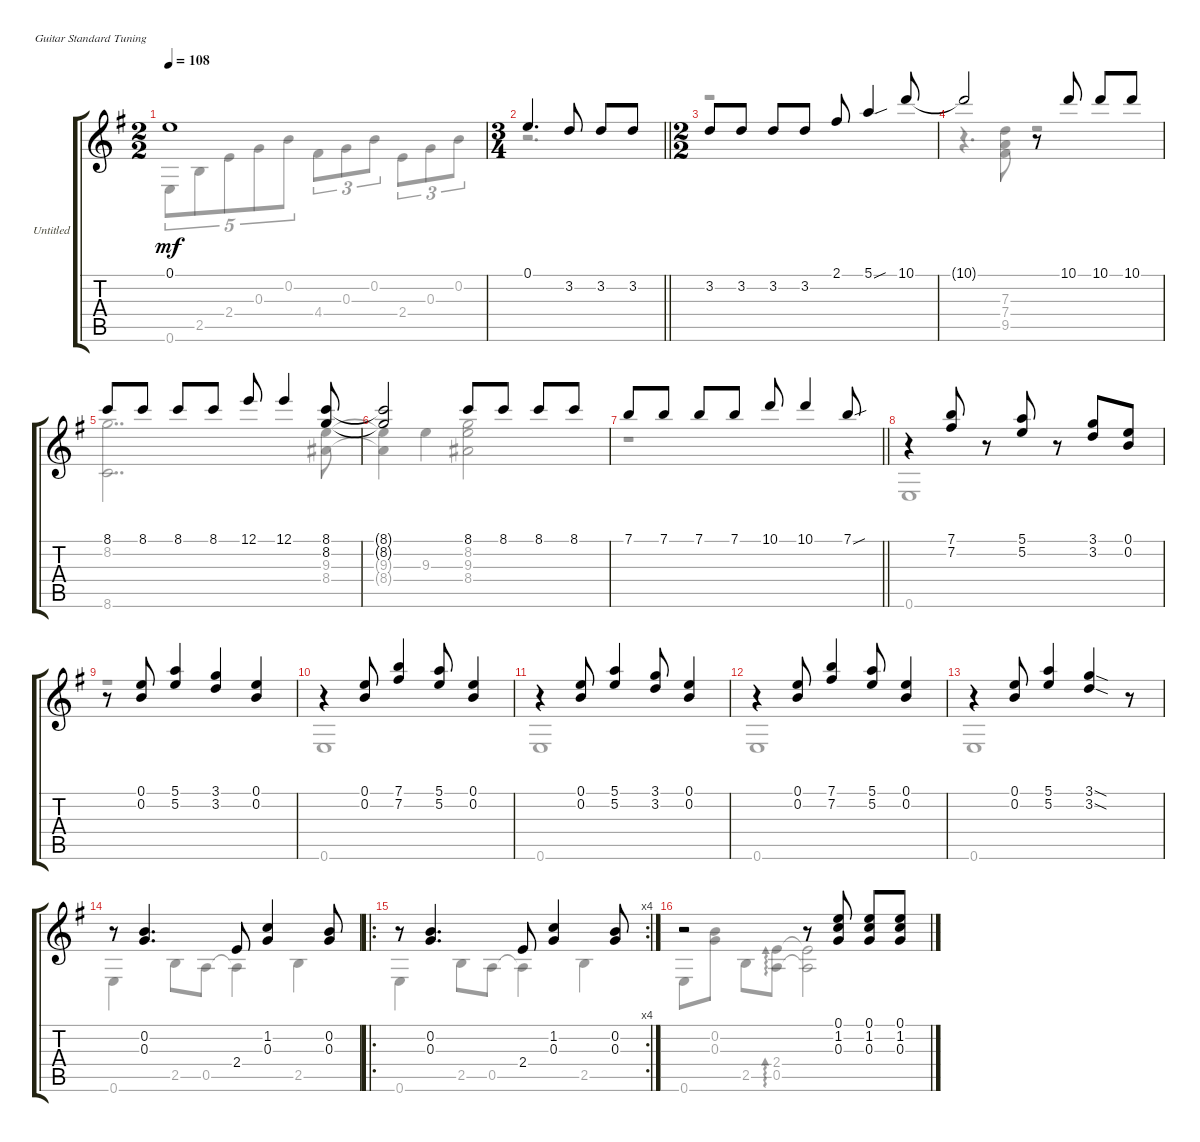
\bracketExtendMode groupsimilarinstruments
\firstSystemTrackNameOrientation horizontal
\otherSystemsTrackNameOrientation horizontal
\track ("Untitled" "Untitled") {instrument acousticguitarnylon}
\staff {score tabs}
\tuning (E4 B3 G3 D3 A2 E2)
\voice
\ts (2 2)
\tempo 108
\clef g2
\ks eminor
0.1.1{dy mf} |
\ts (3 4)
\barLineRight lightlight
0.1.4{d} 3.2.8 3.2.8 3.2.8 |
\ts (2 2)
3.2.8 3.2.8 3.2.8 3.2.8 2.1.8 5.1{sou}.4 10.1.8 |
10.1{t}.2 r.8 10.1.8 10.1.8 10.1.8 |
8.1.8 8.1.8 8.1.8 8.1.8 12.1.8 12.1.4 (8.1 8.2).8 |
(8.1{t} 8.2{t}).2 8.1.8 8.1.8 8.1.8 8.1.8 |
\barLineRight lightlight
7.1.8 7.1.8 7.1.8 7.1.8 10.1.8 10.1.4 7.1{sou}.8 |
r.4 (7.1 7.2).8 r.8 (5.1 5.2).8 r.8 (3.1 3.2).8 (0.1 0.2).8 |
r.8 (0.1 0.2).8 (5.1 5.2).4 (3.1 3.2).4 (0.1 0.2).4 |
r.4 (0.1 0.2).8 (7.1 7.2).4 (5.1 5.2).8 (0.1 0.2).4 |
r.4 (0.1 0.2).8 (5.1 5.2).4 (3.1 3.2).8 (0.1 0.2).4 |
r.4 (0.1 0.2).8 (7.1 7.2).4 (5.1 5.2).8 (0.1 0.2).4 |
r.4 (0.1 0.2).8 (5.1 5.2).4 (3.1{sod} 3.2{sod}).4 r.8 |
r.8 (0.2 0.3).4{d} 2.4.8 (1.2 0.3).4 (0.2 0.3).8 |
\ro
\rc 4
r.8 (0.2 0.3).4{d} 2.4.8 (1.2 0.3).4 (0.2 0.3).8 |
r.2 r.8 (0.1 1.2 0.3).8 (0.1 1.2 0.3).8 (0.1 1.2 0.3).8
\voice
\clef g2
\ottava regular
\simile none
\ks eminor
0.6.8{tu (5 4) dy mf} 2.5.8{tu (5 4)} 2.4.8{tu (5 4)} 0.3.8{tu (5 4)} 0.2.8{tu (5 4)} 4.4.8{tu (3 2)} 0.3.8{tu (3 2)} 0.2.8{tu (3 2)} 2.4.8{tu (3 2)} 0.3.8{tu (3 2)} 0.2.8{tu (3 2)} |
\barLineRight lightlight
r.2{d} |
r.1 |
r.4{d} (7.3 7.4 9.5).8 r.2 |
(8.2 8.6).2{dd} (9.3 8.4).8 |
(9.3{t} 8.4{t}).4 9.3.4 (8.2 9.3 8.4).2 |
\barLineRight lightlight
r.1 |
0.6.1 |
r.1 |
0.6.1 |
0.6.1 |
0.6.1 |
0.6.1 |
0.6.4 2.5.8 0.5.8 0.5{t}.4 2.5.4 |
0.6.4 2.5.8 0.5.8 0.5{t}.4 2.5.4 |
0.6.8 (0.2 0.3).8 2.5.8 (2.4 0.5).8{ad 0} (2.4{t} 0.5{t}).2
